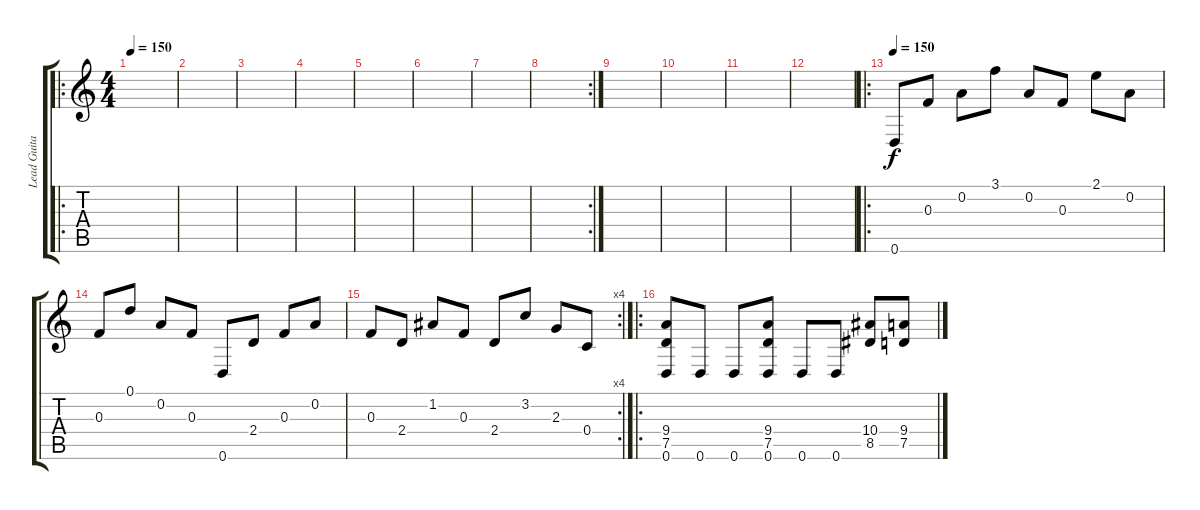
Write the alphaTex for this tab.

\track ("Lead Guitar" "Lead Guita") {instrument distortionguitar}
\staff {score tabs}
\tuning (D4 A3 F3 C3 G2 D2) {hide}
\ro
\ts (4 4)
\tempo 150
\clef g2
\ks c
|
|
|
|
|
|
|
\rc 2
|
|
|
|
|
\ro
\tempo 150
0.6.8 0.3.8 0.2.8 3.1.8 0.2.8 0.3.8 2.1.8 0.2.8 |
0.3.8 0.1.8 0.2.8 0.3.8 0.6.8 2.4.8 0.3.8 0.2.8 |
\rc 4
0.3.8 2.4.8 1.2.8 0.3.8 2.4.8 3.2.8 2.3.8 0.4.8 |
\ro
(9.4 7.5 0.6).8 0.6.8 0.6.8 (9.4 7.5 0.6).8 0.6.8 0.6.8 (10.4 8.5).8 (9.4 7.5).8
